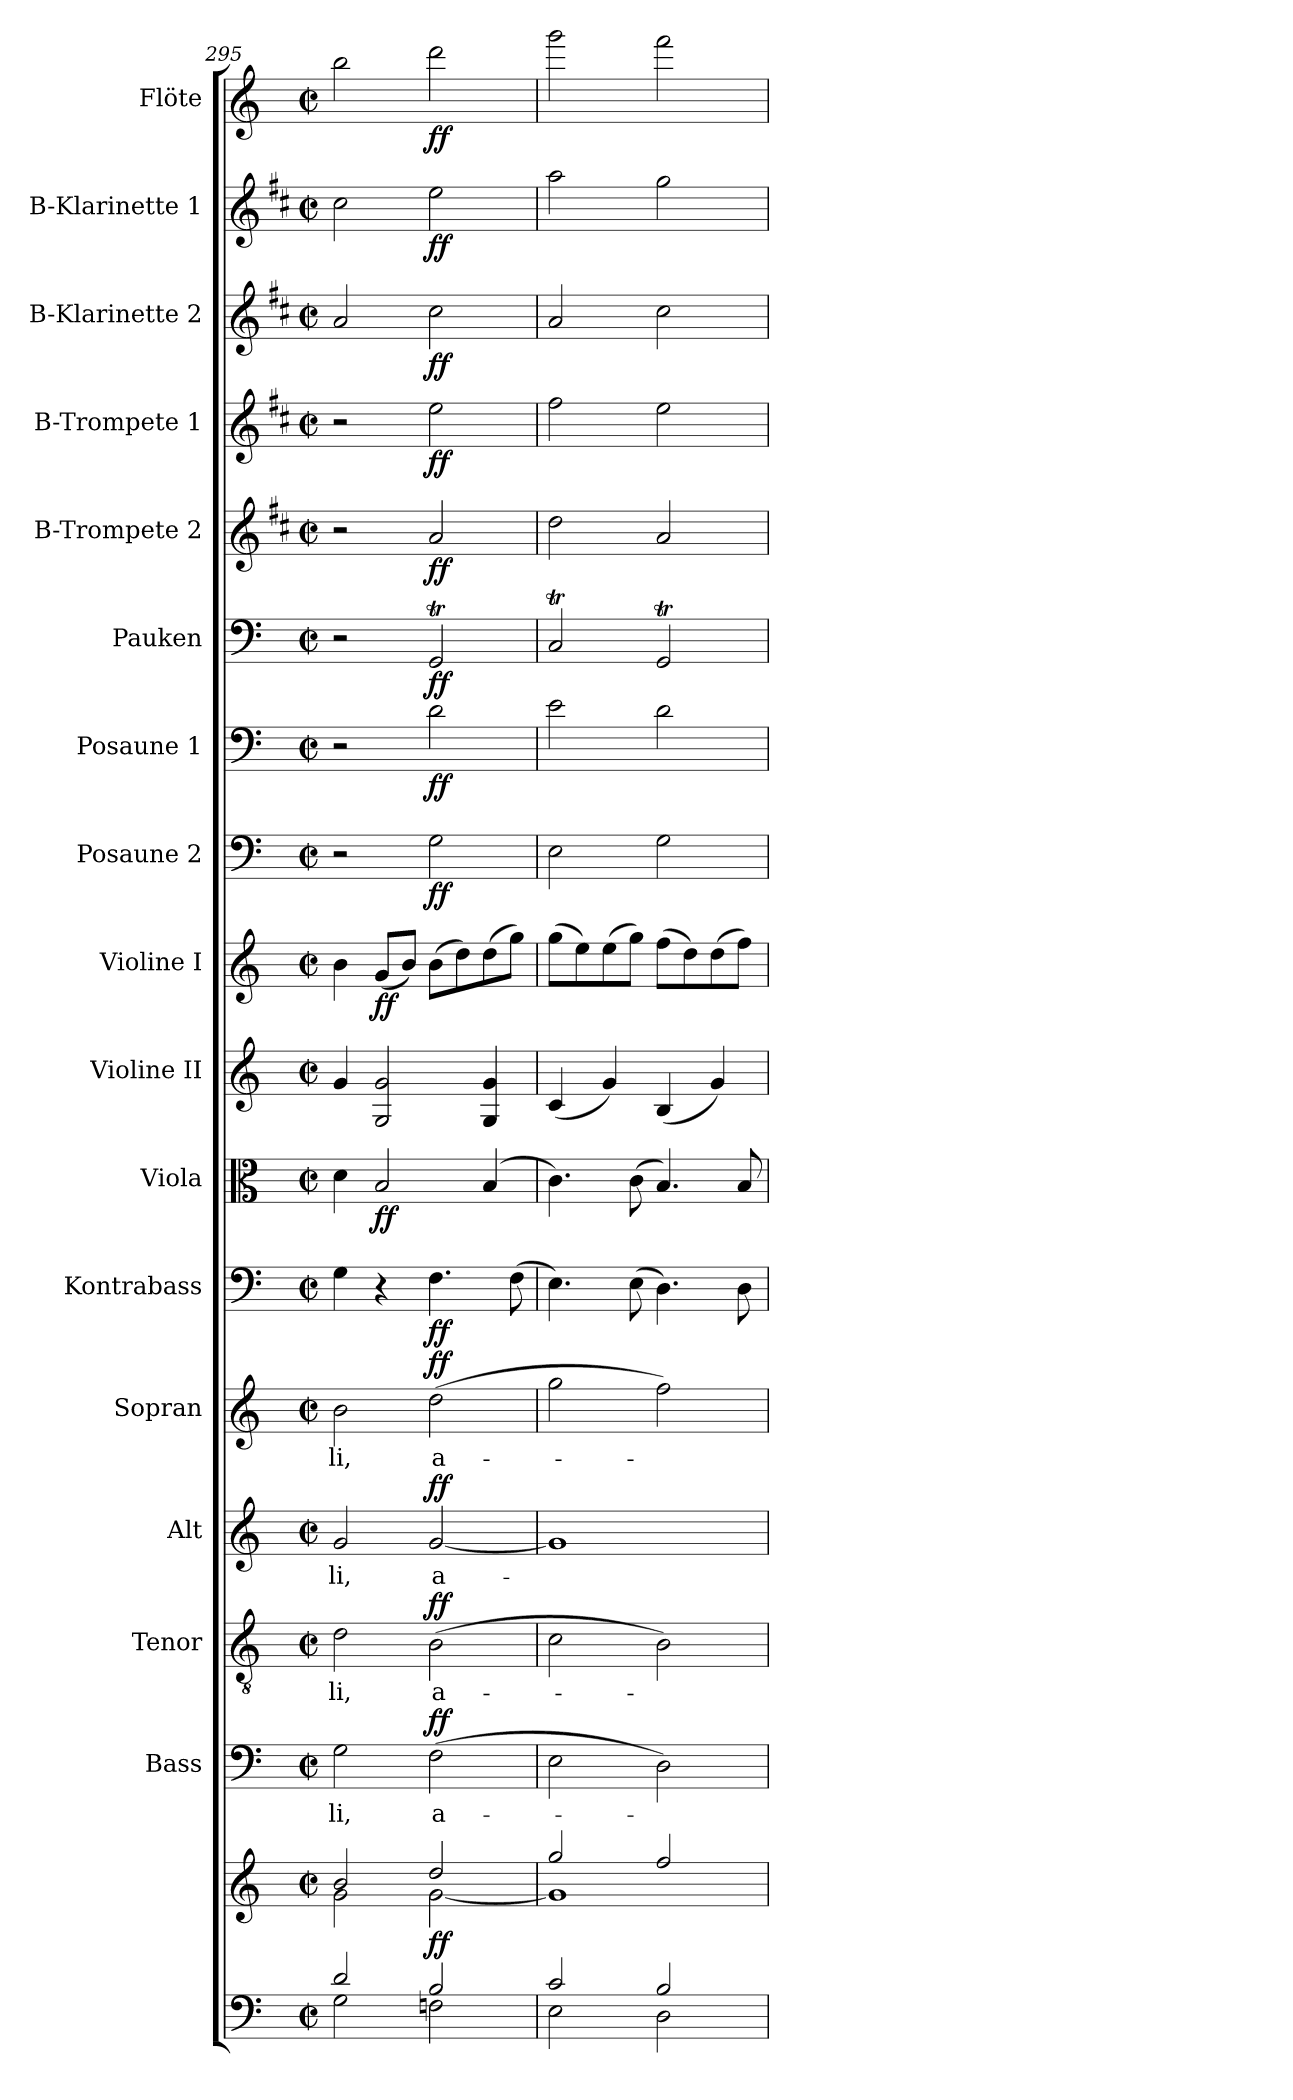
**kern	**kern	**dynam	**kern	**text	**dynam	**kern	**text	**dynam	**kern	**text	**dynam	**kern	**text	**dynam	**kern	**dynam	**kern	**dynam	**kern	**kern	**dynam	**kern	**dynam	**kern	**dynam	**kern	**dynam	**kern	**dynam	**kern	**dynam	**kern	**dynam	**kern	**dynam	**kern	**dynam
*part17	*part17	*part17	*part16	*part16	*part16	*part15	*part15	*part15	*part14	*part14	*part14	*part13	*part13	*part13	*part12	*part12	*part11	*part11	*part10	*part9	*part9	*part8	*part8	*part7	*part7	*part6	*part6	*part5	*part5	*part4	*part4	*part3	*part3	*part2	*part2	*part1	*part1
*staff18	*staff17	*staff17/18	*staff16	*staff16	*staff16	*staff15	*staff15	*staff15	*staff14	*staff14	*staff14	*staff13	*staff13	*staff13	*staff12	*staff12	*staff11	*staff11	*staff10	*staff9	*staff9	*staff8	*staff8	*staff7	*staff7	*staff6	*staff6	*staff5	*staff5	*staff4	*staff4	*staff3	*staff3	*staff2	*staff2	*staff1	*staff1
*	*	*	*I"Bass	*	*	*I"Tenor	*	*	*I"Alt	*	*	*I"Sopran	*	*	*I"Kontrabass	*	*I"Viola	*	*I"Violine II	*I"Violine I	*	*I"Posaune 2	*	*I"Posaune 1	*	*I"Pauken	*	*I"B-Trompete 2	*	*I"B-Trompete 1	*	*I"B-Klarinette 2	*	*I"B-Klarinette 1	*	*I"Flöte	*
*	*	*	*I'B.	*	*	*I'T.	*	*	*I'A.	*	*	*I'S.	*	*	*I'Kb.	*	*I'Vla.	*	*I'Vl. II	*I'Vl. I	*	*I'Pos. 2	*	*I'Pos. 1	*	*I'Pk.	*	*I'B Trp. 2	*	*I'B Trp. 1	*	*I'B Kl. 2	*	*I'B Kl. 1	*	*I'Fl.	*
*clefF4	*clefG2	*	*clefF4	*	*	*clefGv2	*	*	*clefG2	*	*	*clefG2	*	*	*clefF4	*	*clefC3	*	*clefG2	*clefG2	*	*clefF4	*	*clefF4	*	*clefF4	*	*clefG2	*	*clefG2	*	*clefG2	*	*clefG2	*	*clefG2	*
*	*	*	*	*	*	*	*	*	*	*	*	*	*	*	*ITrd7c12	*	*	*	*	*	*	*	*	*	*	*	*	*ITrd1c2	*	*ITrd1c2	*	*ITrd1c2	*	*ITrd1c2	*	*	*
*k[]	*k[]	*	*k[]	*	*	*k[]	*	*	*k[]	*	*	*k[]	*	*	*k[]	*	*k[]	*	*k[]	*k[]	*	*k[]	*	*k[]	*	*k[]	*	*k[]	*	*k[]	*	*k[]	*	*k[]	*	*k[]	*
*C:	*C:	*	*C:	*	*	*C:	*	*	*C:	*	*	*C:	*	*	*C:	*	*C:	*	*C:	*C:	*	*C:	*	*C:	*	*C:	*	*C:	*	*C:	*	*C:	*	*C:	*	*C:	*
*M2/2	*M2/2	*	*M2/2	*	*	*M2/2	*	*	*M2/2	*	*	*M2/2	*	*	*M2/2	*	*M2/2	*	*M2/2	*M2/2	*	*M2/2	*	*M2/2	*	*M2/2	*	*M2/2	*	*M2/2	*	*M2/2	*	*M2/2	*	*M2/2	*
*met(c|)	*met(c|)	*	*met(c|)	*	*	*met(c|)	*	*	*met(c|)	*	*	*met(c|)	*	*	*met(c|)	*	*met(c|)	*	*met(c|)	*met(c|)	*	*met(c|)	*	*met(c|)	*	*met(c|)	*	*met(c|)	*	*met(c|)	*	*met(c|)	*	*met(c|)	*	*met(c|)	*
=295	=295	=295	=295	=295	=295	=295	=295	=295	=295	=295	=295	=295	=295	=295	=295	=295	=295	=295	=295	=295	=295	=295	=295	=295	=295	=295	=295	=295	=295	=295	=295	=295	=295	=295	=295	=295	=295
*^	*^	*	*	*	*	*	*	*	*	*	*	*	*	*	*	*	*	*	*	*	*	*	*	*	*	*	*	*	*	*	*	*	*	*	*	*	*
!	!	!	!	!	!	!LO:LY:b	!	!	!LO:LY:b	!	!	!LO:LY:b	!	!	!LO:LY:b	!	!	!	!	!	!	!	!	!	!	!	!	!	!	!	!	!	!	!	!	!	!	!	!
2d/	2G\	2b/	2g\	.	2G\	-li,	.	2d\	-li,	.	2g/	-li,	.	2b\	-li,	.	4GG\	.	4d\	.	4g/	4b\	.	2r	.	2r	.	2r	.	2r	.	2r	.	2g/	.	2b\	.	2bb\	.
!	!	!	!	!	!	!	!	!	!	!	!	!	!	!	!	!	!	!	!	!LO:DY:b	!	!	!LO:DY:b	!	!	!	!	!	!	!	!	!	!	!	!	!	!	!	!
.	.	.	.	.	.	.	.	.	.	.	.	.	.	.	.	.	4r	.	2B/	ff	2G/ 2g/	(<8g/L	ff	.	.	.	.	.	.	.	.	.	.	.	.	.	.	.	.
.	.	.	.	.	.	.	.	.	.	.	.	.	.	.	.	.	.	.	.	.	.	8b/J)	.	.	.	.	.	.	.	.	.	.	.	.	.	.	.	.	.
!	!	!	!	!LO:DY:b	!	!LO:LY:b	!LO:DY:a	!	!LO:LY:b	!LO:DY:a	!	!LO:LY:b	!LO:DY:a	!	!LO:LY:b	!LO:DY:a	!	!LO:DY:b	!	!	!	!	!	!	!LO:DY:b	!	!LO:DY:b	!	!LO:DY:b	!	!LO:DY:b	!	!LO:DY:b	!	!LO:DY:b	!	!LO:DY:b	!	!LO:DY:b
2B/	2Fn\	2dd/	[<2g\	ff	(>2F\	a-	ff	(>2B\	a-	ff	[2g/	a-	ff	(>2dd\	a-	ff	4.FF\	ff	.	.	.	(>8b\L	.	2G\	ff	2d\	ff	2GGT/	ff	2g/	ff	2dd\	ff	2b\	ff	2dd\	ff	2ddd\	ff
.	.	.	.	.	.	.	.	.	.	.	.	.	.	.	.	.	.	.	.	.	.	8dd\)	.	.	.	.	.	.	.	.	.	.	.	.	.	.	.	.	.
.	.	.	.	.	.	.	.	.	.	.	.	.	.	.	.	.	.	.	(4B/	.	4G/ 4g/	(>8dd\	.	.	.	.	.	.	.	.	.	.	.	.	.	.	.	.	.
.	.	.	.	.	.	.	.	.	.	.	.	.	.	.	.	.	(>8FF\	.	.	.	.	8gg\J)	.	.	.	.	.	.	.	.	.	.	.	.	.	.	.	.	.
=296	=296	=296	=296	=296	=296	=296	=296	=296	=296	=296	=296	=296	=296	=296	=296	=296	=296	=296	=296	=296	=296	=296	=296	=296	=296	=296	=296	=296	=296	=296	=296	=296	=296	=296	=296	=296	=296	=296	=296
2c/	2E\	2gg/	1g]	.	2E\	.	.	2c\	.	.	1g]	.	.	2gg\	.	.	4.EE\)	.	4.c\)	.	(<4c/	(>8gg\L	.	2E\	.	2e\	.	2CT/	.	2cc\	.	2ee\	.	2g/	.	2gg\	.	2ggg\	.
.	.	.	.	.	.	.	.	.	.	.	.	.	.	.	.	.	.	.	.	.	.	8ee\)	.	.	.	.	.	.	.	.	.	.	.	.	.	.	.	.	.
.	.	.	.	.	.	.	.	.	.	.	.	.	.	.	.	.	.	.	.	.	4g/)	(>8ee\	.	.	.	.	.	.	.	.	.	.	.	.	.	.	.	.	.
.	.	.	.	.	.	.	.	.	.	.	.	.	.	.	.	.	(>8EE\	.	(>8c\	.	.	8gg\J)	.	.	.	.	.	.	.	.	.	.	.	.	.	.	.	.	.
2B/	2D\	2ff/	.	.	2D\)	.	.	2B\)	.	.	.	.	.	2ff\)	.	.	4.DD\)	.	4.B/)	.	(<4B/	(>8ff\L	.	2G\	.	2d\	.	2GGT/	.	2g/	.	2dd\	.	2b\	.	2ff\	.	2fff\	.
.	.	.	.	.	.	.	.	.	.	.	.	.	.	.	.	.	.	.	.	.	.	8dd\)	.	.	.	.	.	.	.	.	.	.	.	.	.	.	.	.	.
.	.	.	.	.	.	.	.	.	.	.	.	.	.	.	.	.	.	.	.	.	4g/)	(>8dd\	.	.	.	.	.	.	.	.	.	.	.	.	.	.	.	.	.
.	.	.	.	.	.	.	.	.	.	.	.	.	.	.	.	.	8DD\	.	8B/	.	.	8ff\J)	.	.	.	.	.	.	.	.	.	.	.	.	.	.	.	.	.
*v	*v	*	*	*	*	*	*	*	*	*	*	*	*	*	*	*	*	*	*	*	*	*	*	*	*	*	*	*	*	*	*	*	*	*	*	*	*	*	*
*	*v	*v	*	*	*	*	*	*	*	*	*	*	*	*	*	*	*	*	*	*	*	*	*	*	*	*	*	*	*	*	*	*	*	*	*	*	*	*
=	=	=	=	=	=	=	=	=	=	=	=	=	=	=	=	=	=	=	=	=	=	=	=	=	=	=	=	=	=	=	=	=	=	=	=	=	=
*-	*-	*-	*-	*-	*-	*-	*-	*-	*-	*-	*-	*-	*-	*-	*-	*-	*-	*-	*-	*-	*-	*-	*-	*-	*-	*-	*-	*-	*-	*-	*-	*-	*-	*-	*-	*-	*-
